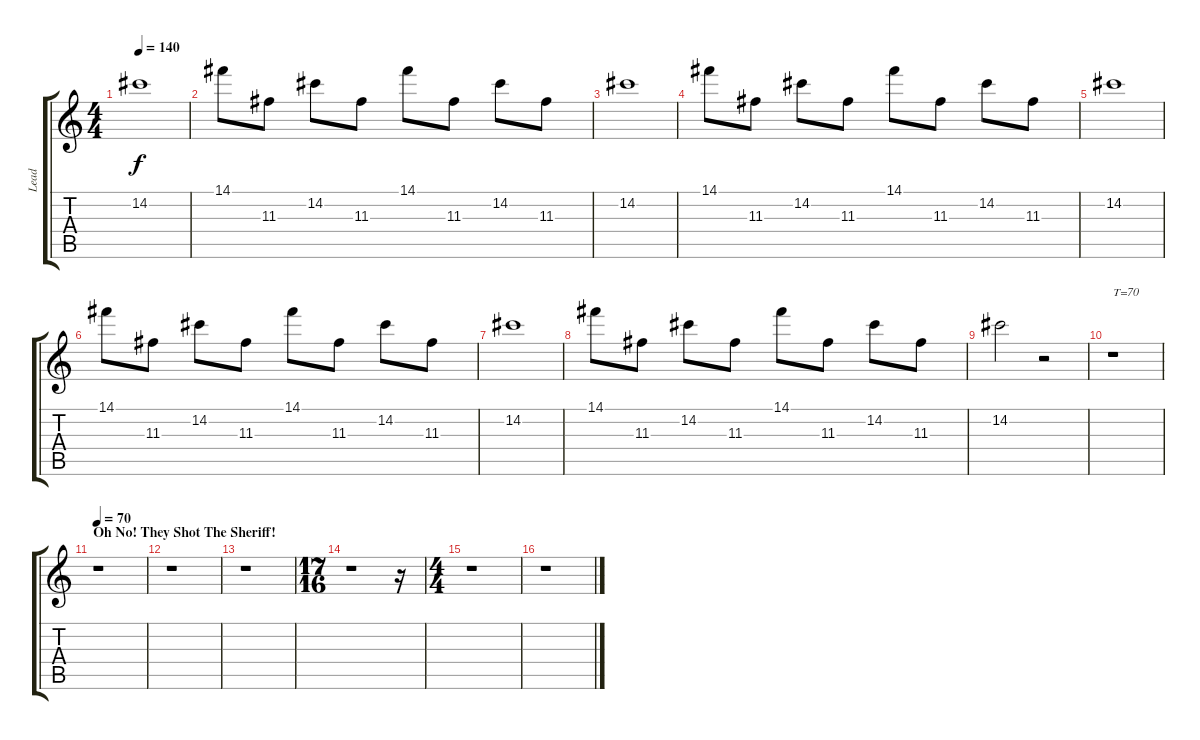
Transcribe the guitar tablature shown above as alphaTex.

\track ("Lead" "Lead") {instrument banjo}
\staff {score tabs}
\tuning (E4 B3 G3 D3 A2 E2) {hide}
\displaytranspose 12
\ts (4 4)
\tempo 140
\clef g2
\ks c
14.2.1{dy f} |
14.1.8 11.3.8 14.2.8 11.3.8 14.1.8 11.3.8 14.2.8 11.3.8 |
14.2.1 |
14.1.8 11.3.8 14.2.8 11.3.8 14.1.8 11.3.8 14.2.8 11.3.8 |
14.2.1 |
14.1.8 11.3.8 14.2.8 11.3.8 14.1.8 11.3.8 14.2.8 11.3.8 |
14.2.1 |
14.1.8 11.3.8 14.2.8 11.3.8 14.1.8 11.3.8 14.2.8 11.3.8 |
14.2.2 r.2 |
r.1{txt "T=70"} |
\section ("" "Oh No! They Shot The Sheriff!")
\tempo 70
r.1{volume 10} |
r.1 |
r.1 |
\ts (17 16)
r.1 r.16 |
\ts (4 4)
r.1 |
r.1
